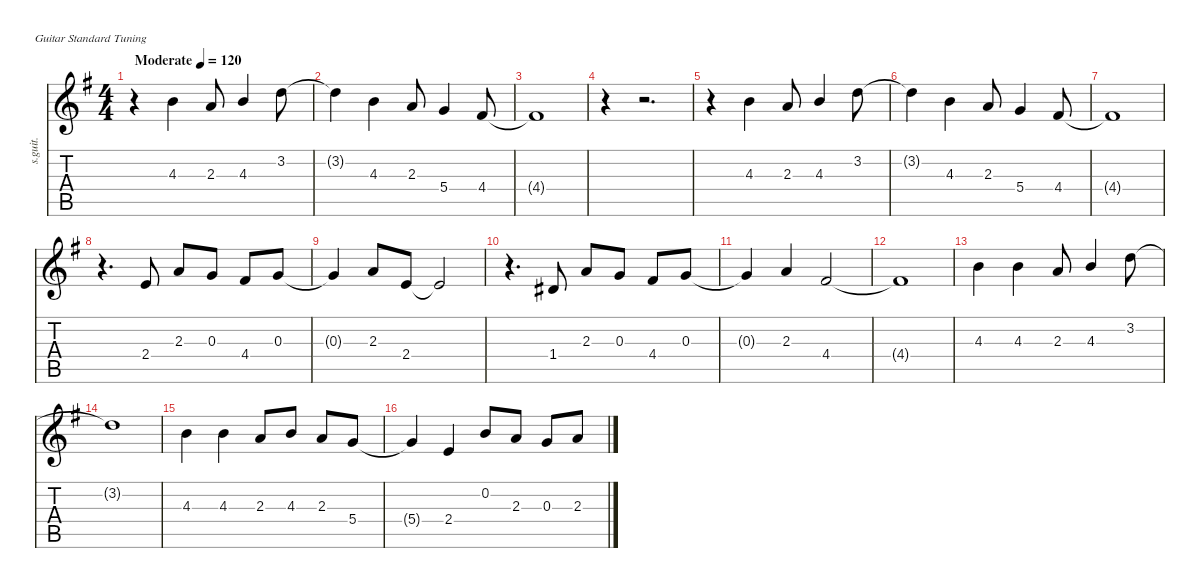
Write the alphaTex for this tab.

\defaultSystemsLayout 4
\hideDynamics
\bracketExtendMode nobrackets
\otherSystemsTrackNameOrientation horizontal
\track ("Track 1" "s.guit.") {instrument acousticguitarsteel}
\staff {score tabs}
\tuning (E4 B3 G3 D3 A2 E2)
\ts (4 4)
\beaming (8 2 2 2 2)
\tempo (120 "Moderate")
\clef g2
\ks g
r.4{dy f instrument acousticguitarsteel beam Down} 4.3{acc forcenatural}.4{beam Down} 2.3{acc forcenatural}.8{beam Up} 4.3{acc forcenatural}.4{beam Up} 3.2{acc forcenatural}.8{beam Down} |
3.2{t acc forcenatural}.4{beam Down} 4.3{acc forcenatural}.4{beam Down} 2.3{acc forcenatural}.8{beam Up} 5.4{acc forcenatural}.4{beam Up} 4.4{acc #}.8{beam Up} |
4.4{t acc #}.1{beam Up} |
r.4{beam Down} r.2{d beam Down} |
r.4{beam Down} 4.3{acc forcenatural}.4{beam Down} 2.3{acc forcenatural}.8{beam Up} 4.3{acc forcenatural}.4{beam Up} 3.2{acc forcenatural}.8{beam Down} |
3.2{t acc forcenatural}.4{beam Down} 4.3{acc forcenatural}.4{beam Down} 2.3{acc forcenatural}.8{beam Up} 5.4{acc forcenatural}.4{beam Up} 4.4{acc #}.8{beam Up} |
4.4{t acc #}.1{beam Up} |
r.4{d beam Down} 2.4{acc forcenatural}.8{beam Up} 2.3{acc forcenatural}.8{beam Up} 0.3{acc forcenatural}.8{beam Up} 4.4{acc #}.8{beam Up} 0.3{acc forcenatural}.8{beam Up} |
0.3{t acc forcenatural}.4{beam Up} 2.3{acc forcenatural}.8{beam Up} 2.4{acc forcenatural}.8{beam Up} 2.4{t acc forcenatural}.2{beam Up} |
r.4{d beam Down} 1.4{acc #}.8{beam Up} 2.3{acc forcenatural}.8{beam Up} 0.3{acc forcenatural}.8{beam Up} 4.4{acc #}.8{beam Up} 0.3{acc forcenatural}.8{beam Up} |
0.3{t acc forcenatural}.4{beam Up} 2.3{acc forcenatural}.4{beam Up} 4.4{acc #}.2{beam Up} |
4.4{t acc #}.1{beam Up} |
4.3{acc forcenatural}.4{beam Down} 4.3{acc forcenatural}.4{beam Down} 2.3{acc forcenatural}.8{beam Up} 4.3{acc forcenatural}.4{beam Up} 3.2{acc forcenatural}.8{beam Down} |
3.2{t acc forcenatural}.1{beam Down} |
4.3{acc forcenatural}.4{beam Down} 4.3{acc forcenatural}.4{beam Down} 2.3{acc forcenatural}.8{beam Up} 4.3{acc forcenatural}.8{beam Up} 2.3{acc forcenatural}.8{beam Up} 5.4{acc forcenatural}.8{beam Up} |
5.4{t acc forcenatural}.4{beam Up} 2.4{acc forcenatural}.4{beam Up} 0.2{acc forcenatural}.8{beam Up} 2.3{acc forcenatural}.8{beam Up} 0.3{acc forcenatural}.8{beam Up} 2.3{acc forcenatural}.8{beam Up}
